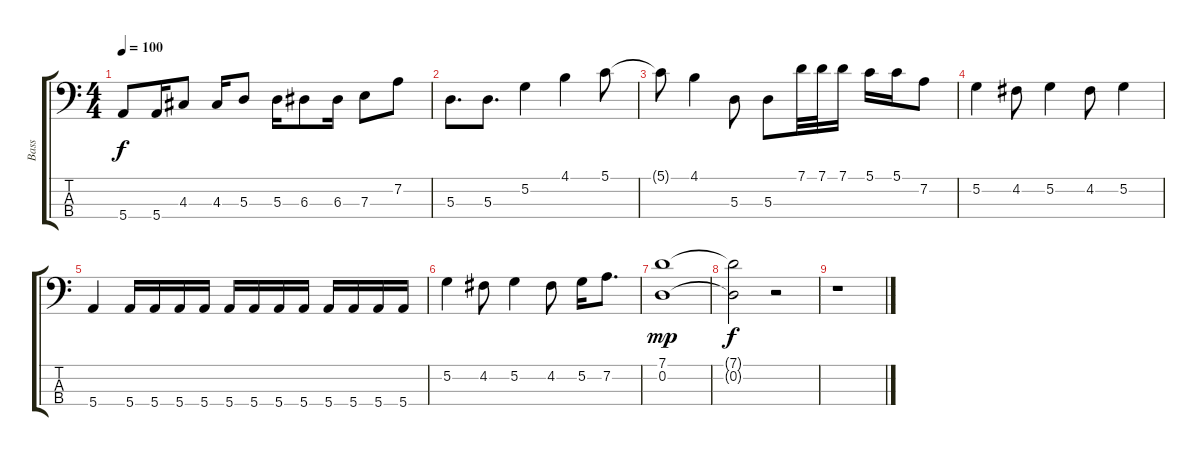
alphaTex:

\track ("Bass" "Bass") {instrument electricbasspick}
\staff {score tabs}
\tuning (G2 D2 A1 E1) {hide}
\ts (4 4)
\tempo 100
\clef f4
\ks c
5.4.8{dy f} 5.4.16 4.3.8 4.3.16 5.3.8 5.3.16 6.3.8 6.3.16 7.3.8 7.2.8 |
5.3.8{d} 5.3.8{d} 5.2.4 4.1.4 5.1.8 |
5.1{t}.8 4.1.4 5.3.8 5.3.8 7.1.32 7.1.32 7.1.16 5.1.16 5.1.16 7.2.8 |
5.2.4 4.2.8 5.2.4 4.2.8 5.2.4 |
5.4.4 5.4.16 5.4.16 5.4.16 5.4.16 5.4.16 5.4.16 5.4.16 5.4.16 5.4.16 5.4.16 5.4.16 5.4.16 |
5.2.4 4.2.8 5.2.4 4.2.8 5.2.16 7.2.8{d} |
(7.1 0.2).1{dy mp} |
(7.1{t} 0.2{t}).2{dy f} r.2 |
r.1
